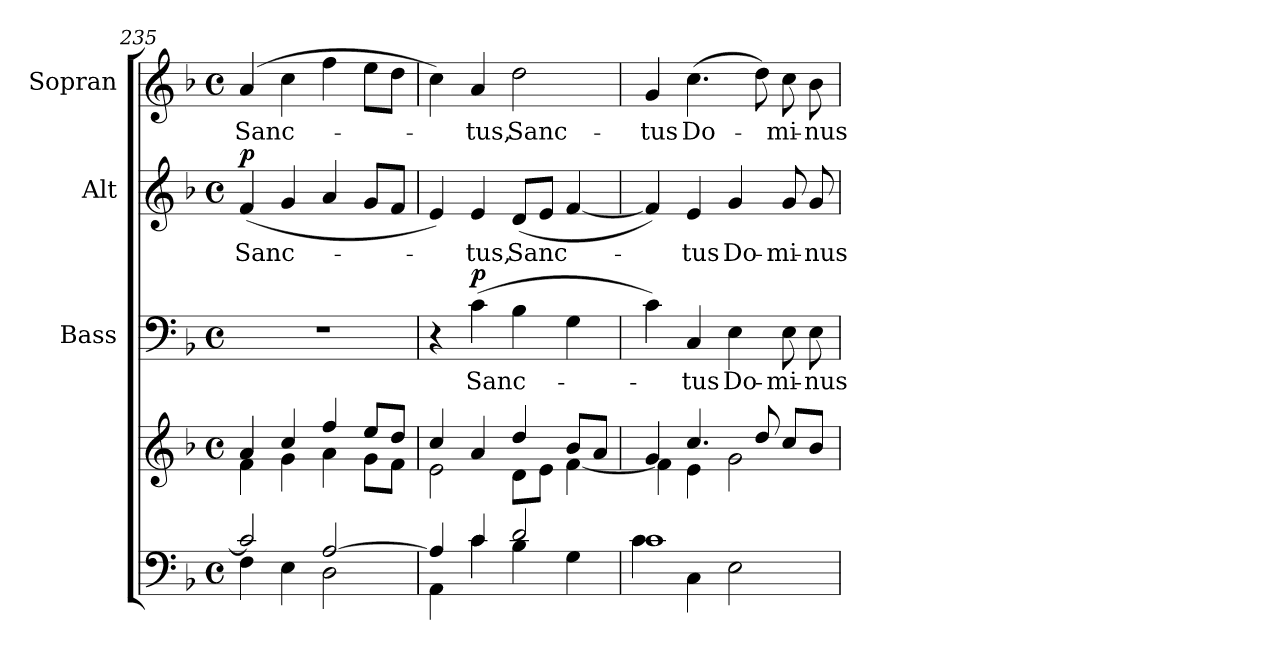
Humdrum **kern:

**kern	**kern	**kern	**text	**dynam	**kern	**text	**dynam	**kern	**text
*part4	*part4	*part3	*part3	*part3	*part2	*part2	*part2	*part1	*part1
*staff5	*staff4	*staff3	*staff3	*staff3	*staff2	*staff2	*staff2	*staff1	*staff1
*	*	*I"Bass	*	*	*I"Alt	*	*	*I"Sopran	*
*	*	*I'B.	*	*	*I'A.	*	*	*I'S.	*
*clefF4	*clefG2	*clefF4	*	*	*clefG2	*	*	*clefG2	*
*k[b-]	*k[b-]	*k[b-]	*	*	*k[b-]	*	*	*k[b-]	*
*F:	*F:	*F:	*	*	*F:	*	*	*F:	*
*M4/4	*M4/4	*M4/4	*	*	*M4/4	*	*	*M4/4	*
*met(c)	*met(c)	*met(c)	*	*	*met(c)	*	*	*met(c)	*
=235	=235	=235	=235	=235	=235	=235	=235	=235	=235
*^	*^	*	*	*	*	*	*	*	*
!	!	!	!	!	!	!	!	!LO:LY:b	!LO:DY:a	!	!LO:LY:b
2c/]	4F\	4a/	4f\	1r	.	.	(<4f/	Sanc-	p	(4a/	Sanc-
.	4E\	4cc/	4g\	.	.	.	4g/	.	.	4cc\	.
[>2A/	2D\	4ff/	4a\	.	.	.	4a/	.	.	4ff\	.
.	.	8ee/L	8g\L	.	.	.	8g/L	.	.	8ee\L	.
.	.	8dd/J	8f\J	.	.	.	8f/J	.	.	8dd\J	.
=236	=236	=236	=236	=236	=236	=236	=236	=236	=236	=236	=236
4A/]	4AA\	4cc/	2e\	4r	.	.	4e/)	.	.	4cc\)	.
!	!	!	!	!	!LO:LY:b	!LO:DY:a	!	!LO:LY:b	!	!	!LO:LY:b
4c/	4c\	4a/	.	(>4c\	Sanc-	p	4e/	-tus,	.	4a/	-tus,
!	!	!	!	!	!	!	!	!LO:LY:b	!	!	!LO:LY:b
2d/	4B-\	4dd/	8d\L	4B-\	.	.	(<8d/L	Sanc-	.	2dd\	Sanc-
.	.	.	8e\J	.	.	.	8e/J	.	.	.	.
.	4G\	8b-/L	[<4f\	4G\	.	.	[4f/	.	.	.	.
.	.	8a/J	.	.	.	.	.	.	.	.	.
=237	=237	=237	=237	=237	=237	=237	=237	=237	=237	=237	=237
!	!	!	!	!	!	!	!	!	!	!	!LO:LY:b
1c	4c\	4g/	4f\]	4c\)	.	.	4f/])	.	.	4g/	-tus
!	!	!	!	!	!LO:LY:b	!	!	!LO:LY:b	!	!	!LO:LY:b
.	4C\	4.cc/	4e\	4C/	-tus	.	4e/	-tus	.	(>4.cc\	Do-
!	!	!	!	!	!LO:LY:b	!	!	!LO:LY:b	!	!	!
.	2E\	.	2g\	4E\	Do-	.	4g/	Do-	.	.	.
.	.	8dd/	.	.	.	.	.	.	.	8dd\)	.
!	!	!	!	!	!LO:LY:b	!	!	!LO:LY:b	!	!	!LO:LY:b
.	.	8cc/L	.	8E\	-mi-	.	8g/	-mi-	.	8cc\	-mi-
!	!	!	!	!	!LO:LY:b	!	!	!LO:LY:b	!	!	!LO:LY:b
.	.	8b-/J	.	8E\	-nus	.	8g/	-nus	.	8b-\	-nus
*v	*v	*	*	*	*	*	*	*	*	*	*
*	*v	*v	*	*	*	*	*	*	*	*
=	=	=	=	=	=	=	=	=	=
*-	*-	*-	*-	*-	*-	*-	*-	*-	*-
